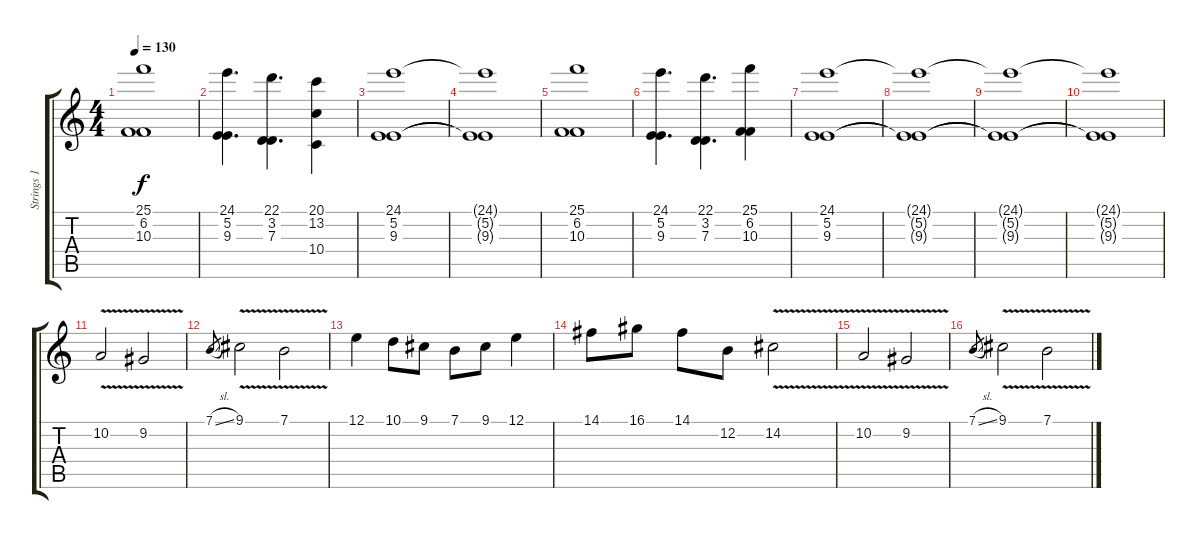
\track ("Strings 1" "Strings 1") {instrument violin}
\staff {score tabs}
\tuning (E4 B3 G3 D3 A2 E2) {hide}
\ts (4 4)
\tempo 130
\clef g2
\ks c
(25.1 6.2 10.3).1{dy f volume 10 balance 0 instrument stringensemble1} |
(24.1 5.2 9.3).4{d} (22.1 3.2 7.3).4{d} (20.1 13.2 10.4).4 |
(24.1 5.2 9.3).1 |
(24.1{t} 5.2{t} 9.3{t}).1 |
(25.1 6.2 10.3).1{volume 10 balance 0 instrument stringensemble1} |
(24.1 5.2 9.3).4{d} (22.1 3.2 7.3).4{d} (25.1 6.2 10.3).4 |
(24.1 5.2 9.3).1 |
(24.1{t} 5.2{t} 9.3{t}).1 |
(24.1{t} 5.2{t} 9.3{t}).1 |
(24.1{t} 5.2{t} 9.3{t}).1 |
10.2{v}.2{volume 13 balance 16 instrument overdrivenguitar} 9.2{v}.2 |
7.1{sl}.8{gr} 9.1{v}.2 7.1{v}.2 |
12.1.4 10.1.8 9.1.8 7.1.8 9.1.8 12.1.4 |
14.1.8 16.1.8 14.1.8 12.2.8 14.2{v}.2 |
10.2{v}.2{volume 13 balance 16 instrument overdrivenguitar} 9.2{v}.2 |
7.1{sl}.8{gr} 9.1{v}.2 7.1{v}.2
